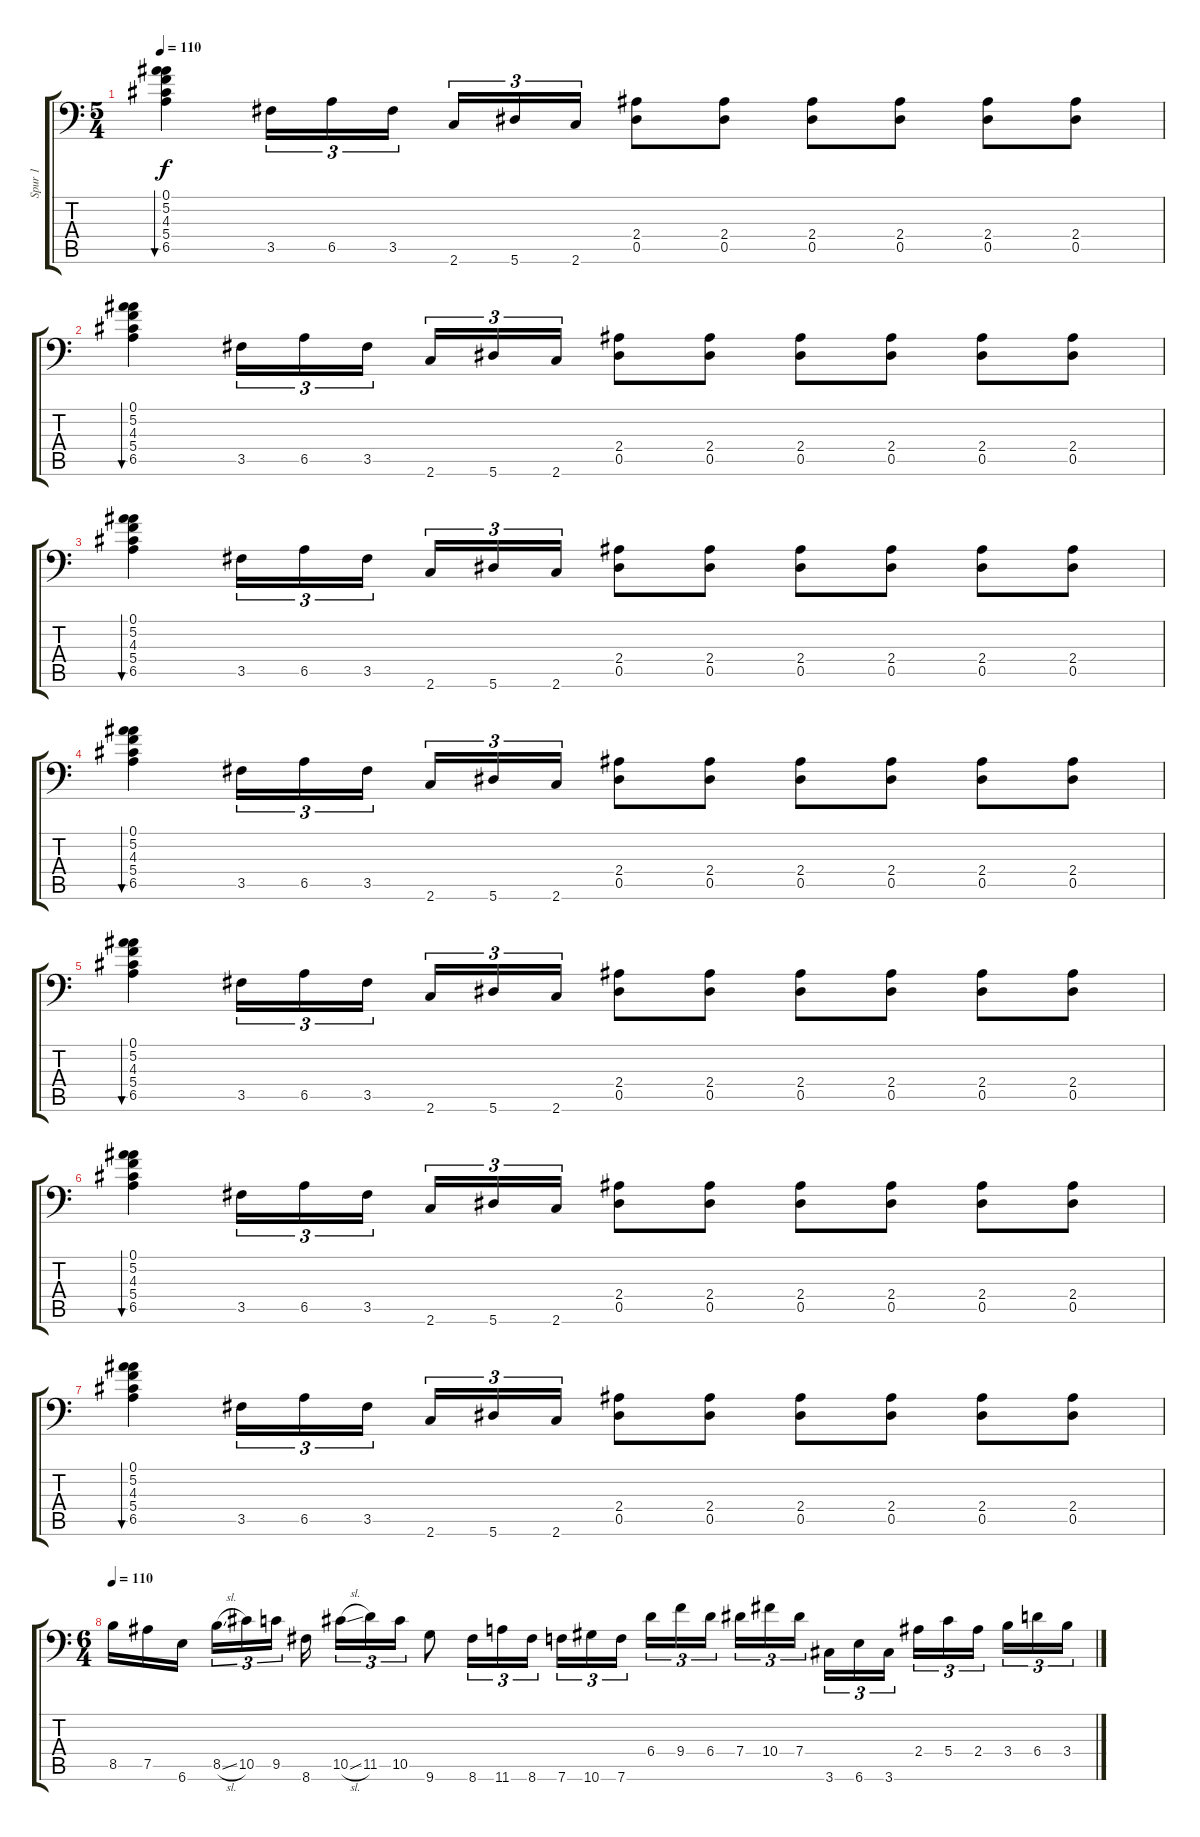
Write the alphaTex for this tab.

\track ("Spur 1" "Spur 1") {instrument distortionguitar}
\staff {score tabs}
\tuning (Bb3 F3 Db3 Ab2 Eb2 Bb1) {hide}
\ts (5 4)
\tempo 110
\clef f4
\ks c
(0.1 5.2 4.3 5.4 6.5).4{bu 240 dy f} 3.5.16{tu (3 2)} 6.5.16{tu (3 2)} 3.5.16{tu (3 2)} 2.6.16{tu (3 2)} 5.6.16{tu (3 2)} 2.6.16{tu (3 2)} (2.4 0.5).8 (2.4 0.5).8 (2.4 0.5).8 (2.4 0.5).8 (2.4 0.5).8 (2.4 0.5).8 |
(0.1 5.2 4.3 5.4 6.5).4{bu 240} 3.5.16{tu (3 2)} 6.5.16{tu (3 2)} 3.5.16{tu (3 2)} 2.6.16{tu (3 2)} 5.6.16{tu (3 2)} 2.6.16{tu (3 2)} (2.4 0.5).8 (2.4 0.5).8 (2.4 0.5).8 (2.4 0.5).8 (2.4 0.5).8 (2.4 0.5).8 |
(0.1 5.2 4.3 5.4 6.5).4{bu 240} 3.5.16{tu (3 2)} 6.5.16{tu (3 2)} 3.5.16{tu (3 2)} 2.6.16{tu (3 2)} 5.6.16{tu (3 2)} 2.6.16{tu (3 2)} (2.4 0.5).8 (2.4 0.5).8 (2.4 0.5).8 (2.4 0.5).8 (2.4 0.5).8 (2.4 0.5).8 |
(0.1 5.2 4.3 5.4 6.5).4{bu 240} 3.5.16{tu (3 2)} 6.5.16{tu (3 2)} 3.5.16{tu (3 2)} 2.6.16{tu (3 2)} 5.6.16{tu (3 2)} 2.6.16{tu (3 2)} (2.4 0.5).8 (2.4 0.5).8 (2.4 0.5).8 (2.4 0.5).8 (2.4 0.5).8 (2.4 0.5).8 |
(0.1 5.2 4.3 5.4 6.5).4{bu 240} 3.5.16{tu (3 2)} 6.5.16{tu (3 2)} 3.5.16{tu (3 2)} 2.6.16{tu (3 2)} 5.6.16{tu (3 2)} 2.6.16{tu (3 2)} (2.4 0.5).8 (2.4 0.5).8 (2.4 0.5).8 (2.4 0.5).8 (2.4 0.5).8 (2.4 0.5).8 |
(0.1 5.2 4.3 5.4 6.5).4{bu 240} 3.5.16{tu (3 2)} 6.5.16{tu (3 2)} 3.5.16{tu (3 2)} 2.6.16{tu (3 2)} 5.6.16{tu (3 2)} 2.6.16{tu (3 2)} (2.4 0.5).8 (2.4 0.5).8 (2.4 0.5).8 (2.4 0.5).8 (2.4 0.5).8 (2.4 0.5).8 |
(0.1 5.2 4.3 5.4 6.5).4{bu 240} 3.5.16{tu (3 2)} 6.5.16{tu (3 2)} 3.5.16{tu (3 2)} 2.6.16{tu (3 2)} 5.6.16{tu (3 2)} 2.6.16{tu (3 2)} (2.4 0.5).8 (2.4 0.5).8 (2.4 0.5).8 (2.4 0.5).8 (2.4 0.5).8 (2.4 0.5).8 |
\ts (6 4)
\tempo 110
8.5.16 7.5.16 6.6.16 8.5{sl}.16{tu (3 2)} 10.5.16{tu (3 2)} 9.5.16{tu (3 2)} 8.6.16 10.5{sl}.16{tu (3 2)} 11.5.16{tu (3 2)} 10.5.16{tu (3 2)} 9.6.8 8.6.16{tu (3 2)} 11.6.16{tu (3 2)} 8.6.16{tu (3 2)} 7.6.16{tu (3 2)} 10.6.16{tu (3 2)} 7.6.16{tu (3 2)} 6.4.16{tu (3 2)} 9.4.16{tu (3 2)} 6.4.16{tu (3 2)} 7.4.16{tu (3 2)} 10.4.16{tu (3 2)} 7.4.16{tu (3 2)} 3.6.16{tu (3 2)} 6.6.16{tu (3 2)} 3.6.16{tu (3 2)} 2.4.16{tu (3 2)} 5.4.16{tu (3 2)} 2.4.16{tu (3 2)} 3.4.16{tu (3 2)} 6.4.16{tu (3 2)} 3.4.16{tu (3 2)}
